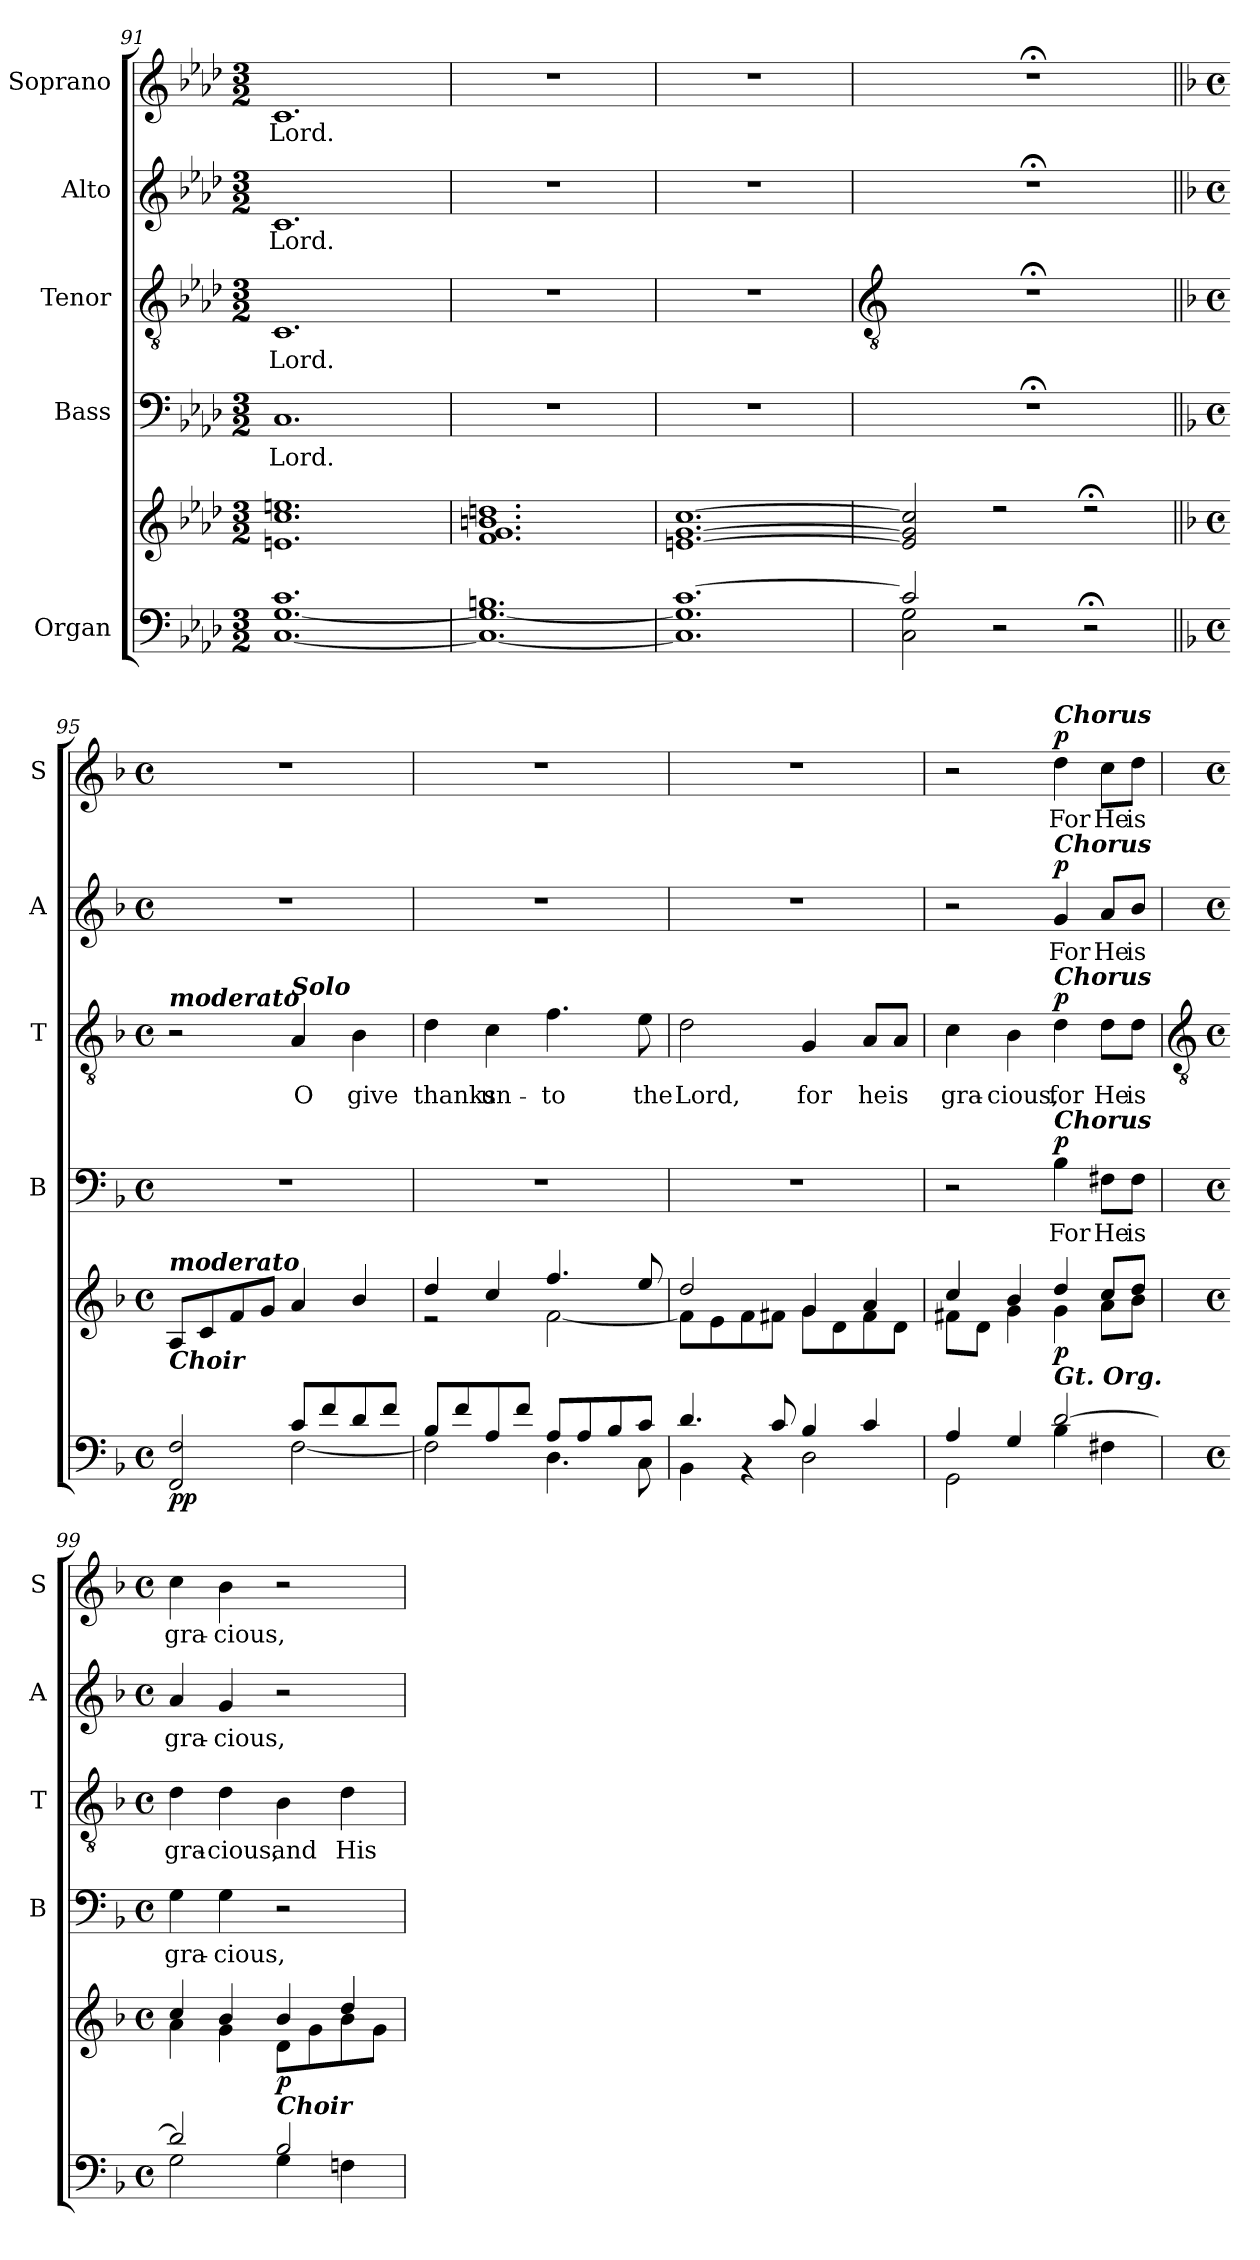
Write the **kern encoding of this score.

**kern	**kern	**dynam	**kern	**text	**dynam	**kern	**text	**dynam	**kern	**text	**dynam	**kern	**text	**dynam
*part5	*part5	*part5	*part4	*part4	*part4	*part3	*part3	*part3	*part2	*part2	*part2	*part1	*part1	*part1
*staff6	*staff5	*staff5/6	*staff4	*staff4	*staff4	*staff3	*staff3	*staff3	*staff2	*staff2	*staff2	*staff1	*staff1	*staff1
*I"Organ	*	*	*I"Bass	*	*	*I"Tenor	*	*	*I"Alto	*	*	*I"Soprano	*	*
*	*	*	*I'B	*	*	*I'T	*	*	*I'A	*	*	*I'S	*	*
*clefF4	*clefG2	*	*clefF4	*	*	*clefGv2	*	*	*clefG2	*	*	*clefG2	*	*
*k[b-e-a-d-]	*k[b-e-a-d-]	*	*k[b-e-a-d-]	*	*	*k[b-e-a-d-]	*	*	*k[b-e-a-d-]	*	*	*k[b-e-a-d-]	*	*
*A-:	*A-:	*	*A-:	*	*	*A-:	*	*	*A-:	*	*	*A-:	*	*
*M3/2	*M3/2	*	*M3/2	*	*	*M3/2	*	*	*M3/2	*	*	*M3/2	*	*
=91	=91	=91	=91	=91	=91	=91	=91	=91	=91	=91	=91	=91	=91	=91
*^	*^	*	*	*	*	*	*	*	*	*	*	*	*	*
!	!	!	!	!	!	!LO:LY:b	!	!	!LO:LY:b	!	!	!LO:LY:b	!	!	!LO:LY:b	!
1.c	[1.C\ [1.G\	1.en 1.cc 1.een	1.ryy	.	1.C	Lord.	.	1.C	Lord.	.	1.c	Lord.	.	1.c	Lord.	.
=92	=92	=92	=92	=92	=92	=92	=92	=92	=92	=92	=92	=92	=92	=92	=92	=92
!	!	!	!	!	!LO:N:vis=1	!	!	!LO:N:vis=1	!	!	!LO:N:vis=1	!	!	!LO:N:vis=1	!	!
1.Bn	1.C\_ 1.G\_	1.f 1.g 1.bn 1.ddn	1.ryy	.	1.r	.	.	1.r	.	.	1.r	.	.	1.r	.	.
=93	=93	=93	=93	=93	=93	=93	=93	=93	=93	=93	=93	=93	=93	=93	=93	=93
!	!	!	!	!	!LO:N:vis=1	!	!	!LO:N:vis=1	!	!	!LO:N:vis=1	!	!	!LO:N:vis=1	!	!
[1.c	1.C\] 1.G\]	[1.en [1.g [1.cc	1.ryy	.	1.r	.	.	1.r	.	.	1.r	.	.	1.r	.	.
!!LO:LB:g=z
=94	=94	=94	=94	=94	=94	=94	=94	=94	=94	=94	=94	=94	=94	=94	=94	=94
*	*	*	*	*	*	*	*	*clefGv2	*	*	*	*	*	*	*	*
!	!	!	!LO:N:vis=1	!	!LO:N:vis=1	!	!	!LO:N:vis=1	!	!	!LO:N:vis=1	!	!	!LO:N:vis=1	!	!
2c/]	2C\ 2G\	2e/] 2g/] 2cc/]	1.ryy	.	1.r;<	.	.	1.r;<	.	.	1.r;<	.	.	1.r;<	.	.
2r	2ryy	2r	.	.	.	.	.	.	.	.	.	.	.	.	.	.
2r;	2ryy	2r;<	.	.	.	.	.	.	.	.	.	.	.	.	.	.
=95||	=95||	=95||	=95||	=95||	=95||	=95||	=95||	=95||	=95||	=95||	=95||	=95||	=95||	=95||	=95||	=95||
*k[b-]	*	*k[b-]	*	*	*k[b-]	*	*	*k[b-]	*	*	*k[b-]	*	*	*k[b-]	*	*
*F:	*	*F:	*	*	*F:	*	*	*F:	*	*	*F:	*	*	*F:	*	*
*M4/4	*	*M4/4	*	*	*M4/4	*	*	*M4/4	*	*	*M4/4	*	*	*M4/4	*	*
*met(c)	*	*met(c)	*	*	*met(c)	*	*	*met(c)	*	*	*met(c)	*	*	*met(c)	*	*
!	!	!	!	!	!	!	!	!LO:TX:a:Bi:t=moderato	!	!	!	!	!	!	!	!
!	!	!LO:TX:b:Bi:t=Choir	!	!	!	!	!	!	!	!	!	!	!	!	!	!
!	!	!LO:TX:a:Bi:t=moderato	!	!	!	!	!	!	!	!	!	!	!	!	!	!
!	!	!	!	!LO:DY:b=2	!	!	!	!	!	!	!	!	!	!	!	!
!	!	!	!	!LO:DY:n=1:b	!	!	!	!	!	!	!	!	!	!	!	!
2FF/ 2F/	2ryy	8A/L	1ryy	p p	1r	.	.	2r	.	.	1r	.	.	1r	.	.
.	.	8c/	.	.	.	.	.	.	.	.	.	.	.	.	.	.
.	.	8f/	.	.	.	.	.	.	.	.	.	.	.	.	.	.
.	.	8g/J	.	.	.	.	.	.	.	.	.	.	.	.	.	.
!	!	!	!	!	!	!	!	!LO:TX:a:Bi:t=Solo	!	!	!	!	!	!	!	!
!	!	!	!	!	!	!	!	!	!LO:LY:b	!	!	!	!	!	!	!
8c/L	[2F\	4a/	.	.	.	.	.	4A	O	.	.	.	.	.	.	.
8f/	.	.	.	.	.	.	.	.	.	.	.	.	.	.	.	.
!	!	!	!	!	!	!	!	!	!LO:LY:b	!	!	!	!	!	!	!
8d/	.	4b-/	.	.	.	.	.	4B-	give	.	.	.	.	.	.	.
8f/J	.	.	.	.	.	.	.	.	.	.	.	.	.	.	.	.
=96	=96	=96	=96	=96	=96	=96	=96	=96	=96	=96	=96	=96	=96	=96	=96	=96
!	!	!	!	!	!	!	!	!	!LO:LY:b	!	!	!	!	!	!	!
8B-/L	2F\]	4dd/	2r	.	1r	.	.	4d	thanks	.	1r	.	.	1r	.	.
8f/	.	.	.	.	.	.	.	.	.	.	.	.	.	.	.	.
!	!	!	!	!	!	!	!	!	!LO:LY:b	!	!	!	!	!	!	!
8A/	.	4cc/	.	.	.	.	.	4c	un-	.	.	.	.	.	.	.
8f/J	.	.	.	.	.	.	.	.	.	.	.	.	.	.	.	.
!	!	!	!	!	!	!	!	!	!LO:LY:b	!	!	!	!	!	!	!
8A/L	4.D\	4.ff/	[2f\	.	.	.	.	4.f	-to	.	.	.	.	.	.	.
8A/	.	.	.	.	.	.	.	.	.	.	.	.	.	.	.	.
8B-/	.	.	.	.	.	.	.	.	.	.	.	.	.	.	.	.
!	!	!	!	!	!	!	!	!	!LO:LY:b	!	!	!	!	!	!	!
8c/J	8C\	8ee/	.	.	.	.	.	8e	the	.	.	.	.	.	.	.
=97	=97	=97	=97	=97	=97	=97	=97	=97	=97	=97	=97	=97	=97	=97	=97	=97
!	!	!	!	!	!	!	!	!	!LO:LY:b	!	!	!	!	!	!	!
4.d/	4BB-\	2dd/	8f\L]	.	1r	.	.	2d	Lord,	.	1r	.	.	1r	.	.
.	.	.	8e\	.	.	.	.	.	.	.	.	.	.	.	.	.
.	4r	.	8f\	.	.	.	.	.	.	.	.	.	.	.	.	.
8c/	.	.	8f#X\J	.	.	.	.	.	.	.	.	.	.	.	.	.
!	!	!	!	!	!	!	!	!	!LO:LY:b	!	!	!	!	!	!	!
4B-/	2D\	4g/	8g\L	.	.	.	.	4G	for	.	.	.	.	.	.	.
.	.	.	8d\	.	.	.	.	.	.	.	.	.	.	.	.	.
!	!	!	!	!	!	!	!	!	!LO:LY:b	!	!	!	!	!	!	!
4c/	.	4a/	8f#\	.	.	.	.	8A/L	he	.	.	.	.	.	.	.
!	!	!	!	!	!	!	!	!	!LO:LY:b	!	!	!	!	!	!	!
.	.	.	8d\J	.	.	.	.	8A/J	is	.	.	.	.	.	.	.
=98	=98	=98	=98	=98	=98	=98	=98	=98	=98	=98	=98	=98	=98	=98	=98	=98
!	!	!	!	!	!	!	!	!	!LO:LY:b	!	!	!	!	!	!	!
4A/	2GG\	4cc/	8f#X\L	.	2r	.	.	4c	gra-	.	2r	.	.	2r	.	.
.	.	.	8d\J	.	.	.	.	.	.	.	.	.	.	.	.	.
!	!	!	!	!	!	!	!	!	!LO:LY:b	!	!	!	!	!	!	!
4G/	.	4b-/	4g\	.	.	.	.	4B-	-cious,	.	.	.	.	.	.	.
!	!	!	!	!	!	!	!	!	!	!	!	!	!	!LO:TX:a:Bi:t=Chorus	!	!
!	!	!	!	!	!	!	!	!	!	!	!LO:TX:a:Bi:t=Chorus	!	!	!	!	!
!	!	!	!	!	!	!	!	!LO:TX:a:Bi:t=Chorus	!	!	!	!	!	!	!	!
!	!	!	!	!	!LO:TX:a:Bi:t=Chorus	!	!	!	!	!	!	!	!	!	!	!
!	!	!LO:TX:b:Bi:t=Gt. Org.	!	!	!	!	!	!	!	!	!	!	!	!	!	!
!	!	!	!	!LO:DY:b	!	!LO:LY:b	!LO:DY:b	!	!LO:LY:b	!LO:DY:b	!	!LO:LY:b	!LO:DY:b	!	!LO:LY:b	!LO:DY:b
[2d/	4B-\	4dd/	4g\	p	4B-	For	p	4d	for	p	4g	For	p	4dd	For	p
!	!	!	!	!	!	!LO:LY:b	!	!	!LO:LY:b	!	!	!LO:LY:b	!	!	!LO:LY:b	!
.	4F#X\	8cc/L	8a\L	.	8F#X\L	He	.	8d\L	He	.	8a/L	He	.	8cc\L	He	.
!	!	!	!	!	!	!LO:LY:b	!	!	!LO:LY:b	!	!	!LO:LY:b	!	!	!LO:LY:b	!
.	.	8dd/J	8b-\J	.	8F#\J	is	.	8d\J	is	.	8b-/J	is	.	8dd\J	is	.
!!LO:LB:g=z
=99	=99	=99	=99	=99	=99	=99	=99	=99	=99	=99	=99	=99	=99	=99	=99	=99
*	*	*	*	*	*	*	*	*clefGv2	*	*	*	*	*	*	*	*
*M4/4	*	*M4/4	*	*	*M4/4	*	*	*M4/4	*	*	*M4/4	*	*	*M4/4	*	*
*met(c)	*	*met(c)	*	*	*met(c)	*	*	*met(c)	*	*	*met(c)	*	*	*met(c)	*	*
!	!	!	!	!	!	!LO:LY:b	!	!	!LO:LY:b	!	!	!LO:LY:b	!	!	!LO:LY:b	!
2d/]	2G\	4cc/	4a\	.	4G	gra-	.	4d	gra-	.	4a	gra-	.	4cc	gra-	.
!	!	!	!	!	!	!LO:LY:b	!	!	!LO:LY:b	!	!	!LO:LY:b	!	!	!LO:LY:b	!
.	.	4b-/	4g\	.	4G	-cious,	.	4d	-cious,	.	4g	-cious,	.	4b-	-cious,	.
!	!	!LO:TX:b:Bi:t=Choir	!	!	!	!	!	!	!	!	!	!	!	!	!	!
!	!	!	!	!LO:DY:b	!	!	!	!	!LO:LY:b	!	!	!	!	!	!	!
2B-/	4G\	4b-/	8dL	p	2r	.	.	4B-	and	.	2r	.	.	2r	.	.
.	.	.	8g\	.	.	.	.	.	.	.	.	.	.	.	.	.
!	!	!	!	!	!	!	!	!	!LO:LY:b	!	!	!	!	!	!	!
.	4Fn\	4dd/	8b-\	.	.	.	.	4d	His	.	.	.	.	.	.	.
.	.	.	8g\J	.	.	.	.	.	.	.	.	.	.	.	.	.
*v	*v	*	*	*	*	*	*	*	*	*	*	*	*	*	*	*
*	*v	*v	*	*	*	*	*	*	*	*	*	*	*	*	*
=	=	=	=	=	=	=	=	=	=	=	=	=	=	=
*-	*-	*-	*-	*-	*-	*-	*-	*-	*-	*-	*-	*-	*-	*-
